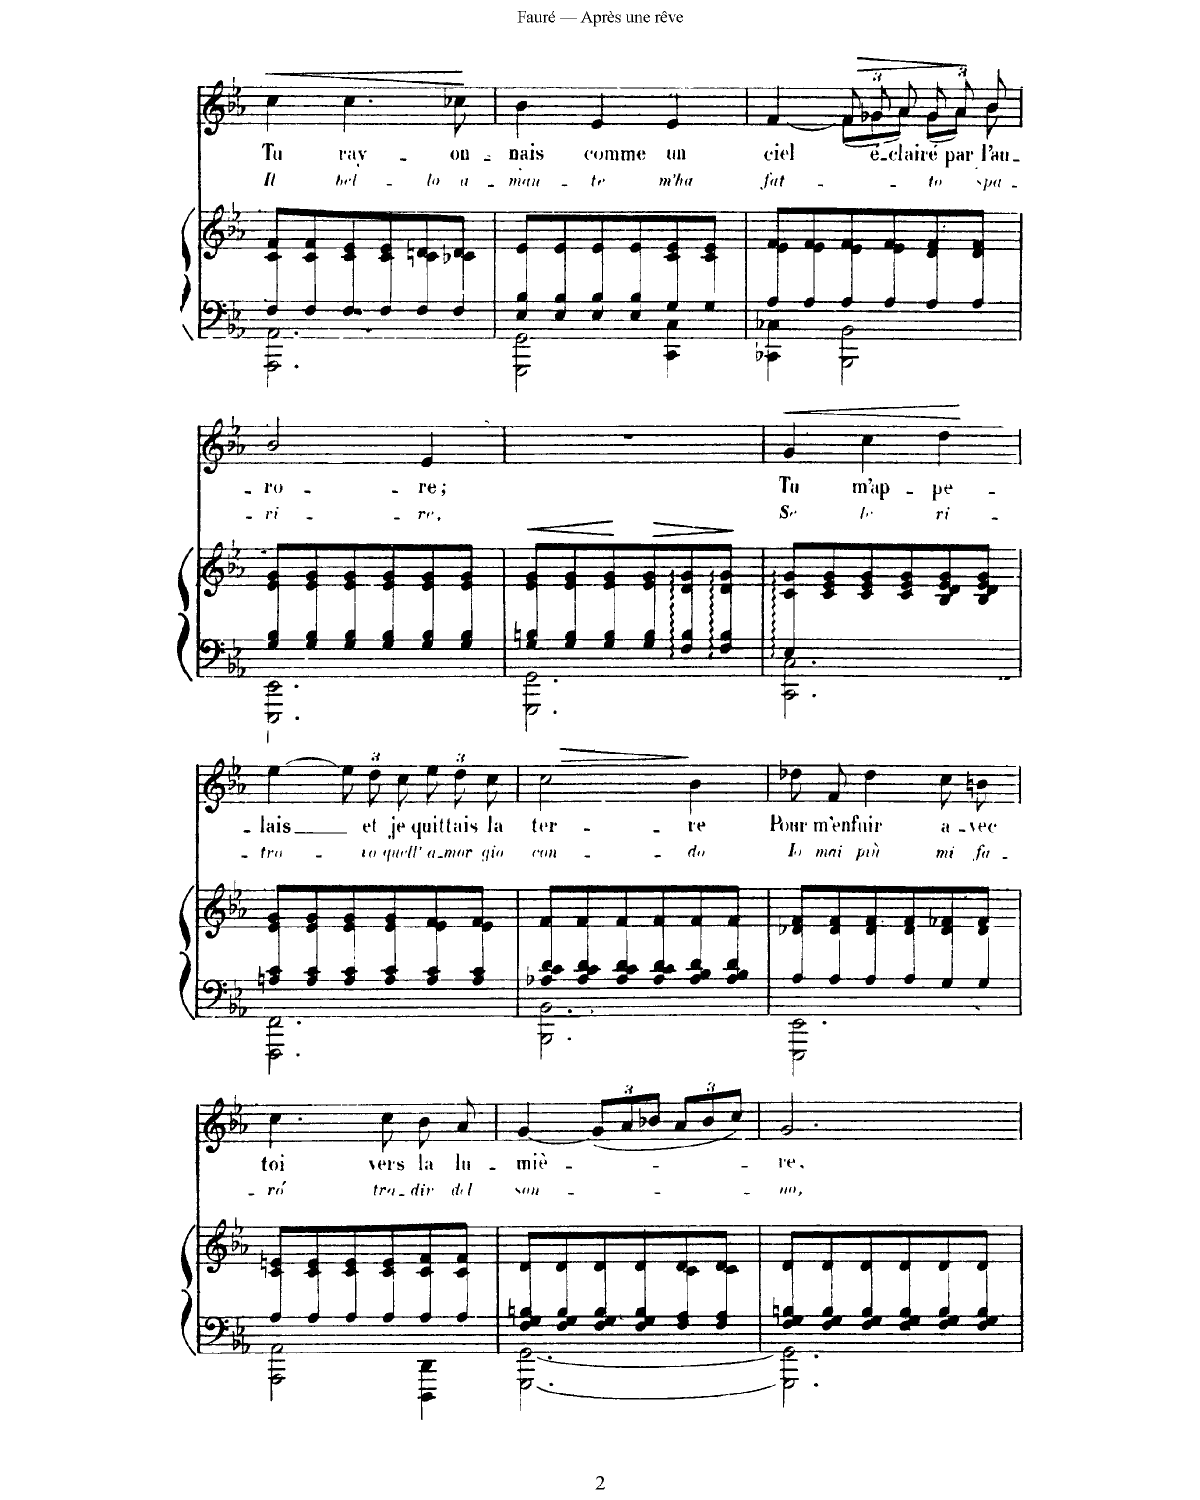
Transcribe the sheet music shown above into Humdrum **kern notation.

**kern	**kern	**dynam	**kern	**text	**text	**dynam
*part2	*part2	*part2	*part1	*part1	*part1	*part1
*staff3	*staff2	*staff2/3	*staff1	*staff1	*staff1	*staff1
*I"Piano	*	*	*I"Voice	*	*	*
*I'Pno	*	*	*	*	*	*
*clefF4	*clefG2	*	*clefG2	*	*	*
*k[b-e-a-]	*k[b-e-a-]	*	*k[b-e-a-]	*	*	*
*M3/4	*M3/4	*	*M3/4	*	*	*
=12	=12	=12	=12	=12	=12	=12
*^	*	*	*	*	*	*
!	!	!	!	!	!	!	!LO:HP:b
8F/L	2.AAA-\ 2.AA-\	8c/ 8f/L	.	4cc\	Tu	Il	<
8F/	.	8c/ 8f/	.	.	.	.	.
8F/	.	8c/ 8e-j/	.	4.cc\	ray-	bel-	.
8F/	.	8c/ 8e-/	.	.	.	.	.
8F/	.	8c/ 8dn/	.	.	.	.	.
8F/J	.	8c-X/ 8d/J	.	8cc-X\	-on-	-lo a-	.
*v	*v	*	*	*	*	*	*
.	.	.	.	.	.	[
=13	=13	=13	=13	=13	=13	=13
*^	*	*	*	*	*	*
8E-/ 8B-/L	2GGG\ 2GG\	8e-/L	.	4b-\	-– nais	-man-	.
8E-/ 8B-/	.	8e-/	.	.	.	.	.
8E-/ 8B-/	.	8e-/	.	4e-/	comme	-te	.
8E-/ 8B-/	.	8e-/	.	.	.	.	.
8G/	4CC\ 4C\	8cnj/ 8e-/	.	4e-/	un	m’ha	.
8G/J	.	8c/ 8e-/J	.	.	.	.	.
=14	=14	=14	=14	=14	=14	=14	=14
*	*	*	*	*^	*	*	*
8A-/L	4CC-X\ 4C-X\	8e-/ 8f/L	.	[4f/	4ryy	-ciel	fat-	.
8A-/	.	8e-/ 8f/	.	.	.	.	.	.
8A-/	2BBB-\ 2BB-\	8e-/ 8f/	.	(<12f/]	12f\L	.	.	.
!	!	!	!	!	!	!	!	!LO:HP:b
.	.	.	.	12g-X/	12g-\	é-	.	>
8A-/	.	8e-/ 8f/	.	.	.	.	.	.
.	.	.	.	12a-/)	12a-\J	-clai-	.	.
8A-/	.	8d/ 8f/	.	(<12g-/	12g-\L	-ré	-to	.
.	.	.	.	12a-/)	12a-\J	par	.	.
8A-/J	.	8d/ 8f/J	.	.	.	.	.	.
.	.	.	.	12b-/	12b-\	l'au-	spa-	]
*	*	*	*	*v	*v	*	*	*
=15	=15	=15	=15	=15	=15	=15	=15
8G/ 8B-/L	2.EEE-\ 2.EE-\	8e-/ 8g/L	.	2b-\	-– ro-	-– ri-	.
8G/ 8B-/	.	8e-/ 8g/	.	.	.	.	.
8G/ 8B-/	.	8e-/ 8g/	.	.	.	.	.
8G/ 8B-/	.	8e-/ 8g/	.	.	.	.	.
8G/ 8B-/	.	8e-/ 8g/	.	4e-/	-re;	-re,	.
8G/ 8B-/J	.	8e-/ 8g/J	.	.	.	.	.
=16	=16	=16	=16	=16	=16	=16	=16
!	!	!	!LO:HP:b	!	!	!	!
8G/ 8Bn/L	2.GGG\ 2.GG\	8e-/ 8g/L	<	2.r	.	.	.
8G/ 8B/	.	8e-/ 8g/	.	.	.	.	.
8G/ 8B/	.	8e-/ 8g/	[	.	.	.	.
!	!	!	!LO:HP:b	!	!	!	!
8G/ 8B/	.	8e-/ 8g/	>	.	.	.	.
8F/:: 8B/::	.	8d/:: 8g/::	.	.	.	.	.
8F/:: 8B/::J	.	8d/:: 8g/::J	]	.	.	.	.
=17	=17	=17	=17	=17	=17	=17	=17
*	*	*^	*	*	*	*	*
!	!	!	!	!	!	!	!	!LO:HP:b
8E-::\	2.CC\:: 2.C\::	8c/:: 8g/::L	8ryy	.	4g/	Tu	Se	<
2ryy	.	8c/ 8e-/ 8g/	8ryy	.	.	.	.	.
.	.	8c/ 8e-/ 8g/	4ryy	.	4cc\	m'ap-	lo	.
.	.	8c/ 8e-/ 8g/	.	.	.	.	.	.
.	.	8B-j/ 8d/ 8e-/ 8g/	4ryy	.	4dd\	-pe-	ri-	.
8ryy	.	8B-/ 8d/ 8e-/ 8g/J	.	.	.	.	.	.
*v	*v	*	*	*	*	*	*	*
*	*v	*v	*	*	*	*	*
.	.	.	.	.	.	[
=18	=18	=18	=18	=18	=18	=18
*^	*	*	*	*	*	*
8An/ 8c/L	2.FFF\ 2.FF\	8e-/ 8g/L	.	[4ee-\	-– lais	-tro-	.
8A/ 8c/	.	8e-/ 8g/	.	.	.	.	.
8A/ 8c/	.	8e-/ 8g/	.	12ee-\]	.	.	.
.	.	.	.	12dd\	et	-vo	.
8A/ 8c/	.	8e-/ 8g/	.	.	.	.	.
.	.	.	.	12cc\	je	quell’	.
8A/ 8c/	.	8e-/ 8f/	.	12ee-\	quit-	a-	.
.	.	.	.	12dd\	-tais	-mor	.
8A/ 8c/J	.	8e-/ 8f/J	.	.	.	.	.
.	.	.	.	12cc\	la	gio-	.
=19	=19	=19	=19	=19	=19	=19	=19
!	!	!	!	!	!	!	!LO:HP:b
8A-X/ 8c/ 8d/L	2.BBB-\ 2.BB-\	8f/L	.	2cc\	ter-	-con-	>
8A-/ 8c/ 8d/	.	8f/	.	.	.	.	.
8A-/ 8c/ 8d/	.	8f/	.	.	.	.	.
8A-/ 8c/ 8d/	.	8f/	.	.	.	.	.
8A-/ 8B-/ 8d/	.	8f/	.	4b-\	-re	-do	]
8A-/ 8B-/ 8d/J	.	8f/J	.	.	.	.	.
=20	=20	=20	=20	=20	=20	=20	=20
8A-/L	2.EEE-\ 2.EE-\	8d-X/ 8f/L	.	8dd-X\	pour	Io	.
8A-/	.	8d-/ 8f/	.	8f/	m'en-	mai	.
8A-/	.	8d-/ 8f/	.	4dd-\	-fuir	più	.
8A-/	.	8d-/ 8f/	.	.	.	.	.
8G/	.	8d-/ 8f-X/	.	8cc\	a-	mi	.
8G/J	.	8d-/ 8f-/J	.	8bn\	-vec	fa-	.
=21	=21	=21	=21	=21	=21	=21	=21
8A-/L	2AAA-\ 2AA-\	8c/ 8en/L	.	4.cc\	toi	-– rò	.
8A-/	.	8c/ 8e/	.	.	.	.	.
8A-/	.	8c/ 8e/	.	.	.	.	.
8A-/	.	8c/ 8e/	.	8cc\	vers	tra-	.
8A-/	4DDD\ 4DD\	8c/ 8f/	.	8b-j\	la	-dir	.
8A-/J	.	8c/ 8f/J	.	8a-/	lu-	del	.
=22	=22	=22	=22	=22	=22	=22	=22
8F/ 8G/ 8Bn/L	[2.GGG\ [<2.GG\	8d/L	.	[4g/	-– miè-	son-	.
8F/ 8G/ 8B/	.	8d/	.	.	.	.	.
*	*	*	*	*Xbrackettup	*	*	*
8F/ 8G/ 8B/	.	8d/	.	(12g/L]	.	.	.
.	.	.	.	12a-/	.	.	.
8F/ 8G/ 8B/	.	8d/	.	.	.	.	.
.	.	.	.	12b-X/J	.	.	.
8F/ 8A-/	.	8c/ 8d/	.	12a-/L	.	.	.
.	.	.	.	12b-/	.	.	.
8F/ 8A-/J	.	8c/ 8d/J	.	.	.	.	.
.	.	.	.	12cc/J)	.	.	.
=23	=23	=23	=23	=23	=23	=23	=23
8F/ 8G/ 8Bn/L	2.GGG\] 2.GG\]	8d/L	.	2.g/	-re,	-no,	.
8F/ 8G/ 8B/	.	8d/	.	.	.	.	.
8F/ 8G/ 8B/	.	8d/	.	.	.	.	.
8F/ 8G/ 8B/	.	8d/	.	.	.	.	.
8F/ 8G/ 8B/	.	8d/	.	.	.	.	.
8F/ 8G/ 8B/J	.	8d/J	.	.	.	.	.
*v	*v	*	*	*	*	*	*
=	=	=	=	=	=	=
*-	*-	*-	*-	*-	*-	*-
